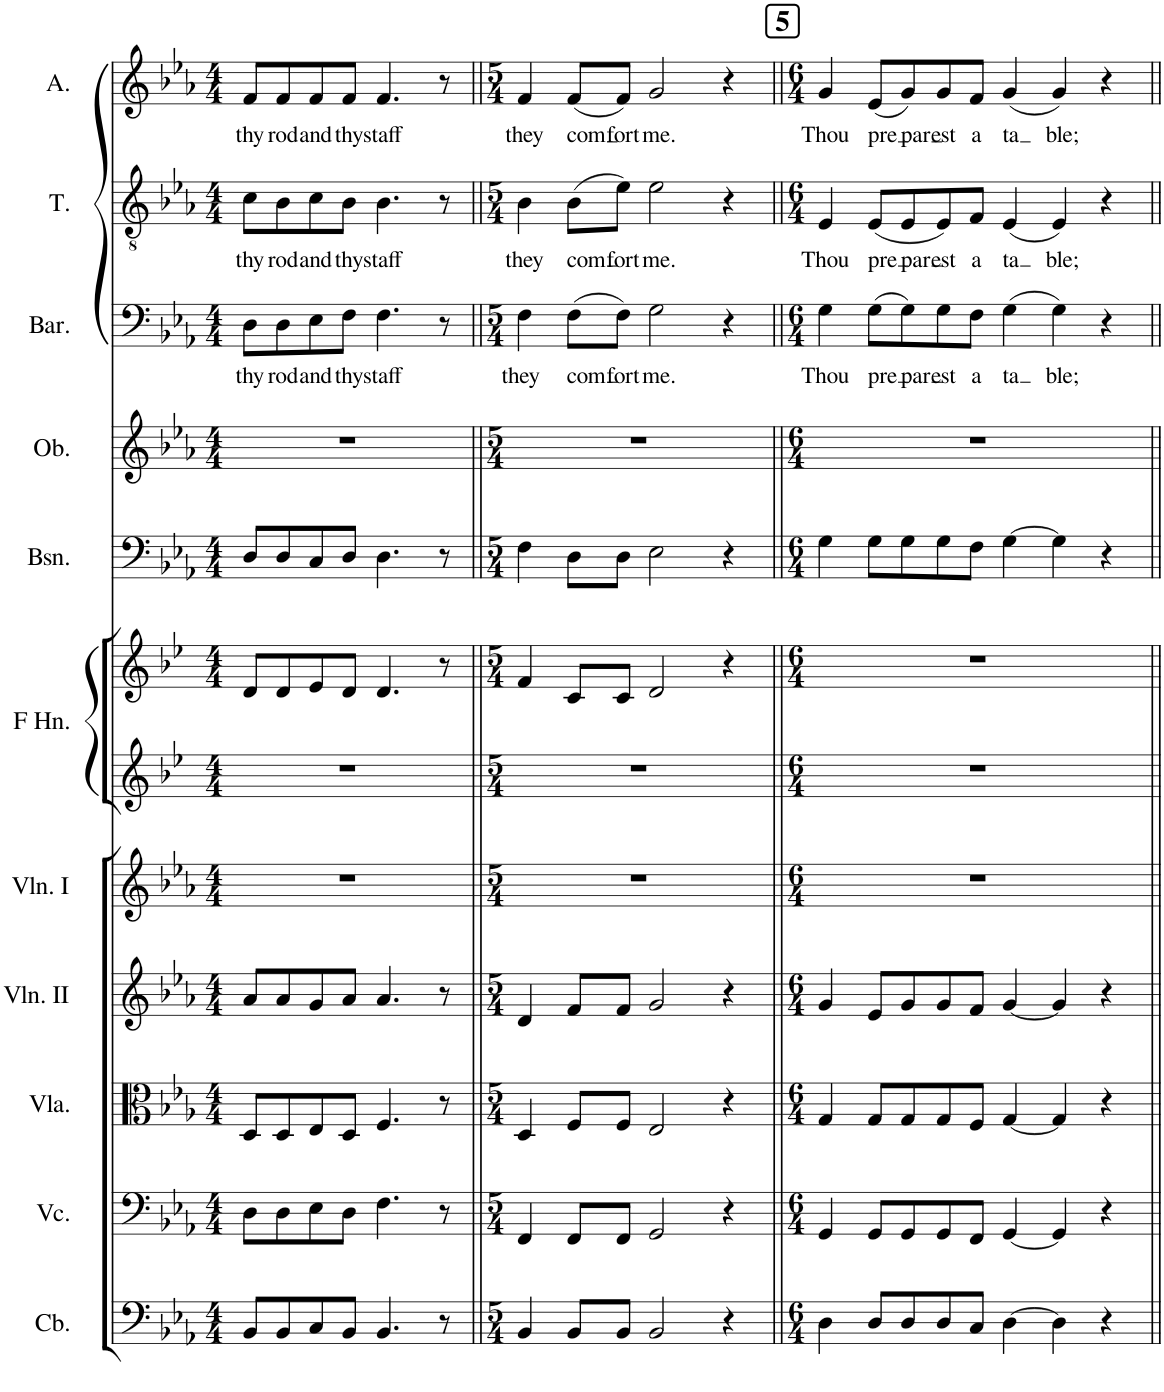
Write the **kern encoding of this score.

**kern	**kern	**kern	**kern	**kern	**kern	**kern	**kern	**kern	**kern	**text	**kern	**text	**kern	**text
*part11	*part10	*part9	*part8	*part7	*part6	*part6	*part5	*part4	*part3	*part3	*part2	*part2	*part1	*part1
*staff12	*staff11	*staff10	*staff9	*staff8	*staff7	*staff6	*staff5	*staff4	*staff3	*staff3	*staff2	*staff2	*staff1	*staff1
*I"Contrabasses	*I"Violoncellos	*I"Violas	*I"Violins II	*I"Violins I	*I"Horns in F	*	*I"Bassoons	*I"Oboes	*I"Baritone	*	*I"Tenor	*	*I"Alto	*
*I'Cb.	*I'Vc.	*I'Vla.	*I'Vln. II	*I'Vln. I	*	*	*I'Bsn.	*I'Ob.	*I'Bar.	*	*I'T.	*	*I'A.	*
!!LO:PB:g=z
*clefF4	*clefF4	*clefC3	*clefG2	*clefG2	*clefG2	*clefG2	*clefF4	*clefG2	*clefF4	*	*clefGv2	*	*clefG2	*
*Trd7c12	*	*	*	*	*Trd4c7	*Trd4c7	*	*	*	*	*	*	*	*
*k[b-e-a-]	*k[b-e-a-]	*k[b-e-a-]	*k[b-e-a-]	*k[b-e-a-]	*k[b-e-]	*k[b-e-]	*k[b-e-a-]	*k[b-e-a-]	*k[b-e-a-]	*	*k[b-e-a-]	*	*k[b-e-a-]	*
*M4/4	*M4/4	*M4/4	*M4/4	*M4/4	*M4/4	*M4/4	*M4/4	*M4/4	*M4/4	*	*M4/4	*	*M4/4	*
=40	=40	=40	=40	=40	=40	=40	=40	=40	=40	=40	=40	=40	=40	=40
!	!	!	!	!	!	!	!	!	!	!LO:LY:b	!	!LO:LY:b	!	!LO:LY:b
8BB-/L	8D\L	8D/L	8a-/L	1r	1r	8d/L	8D/L	1r	8D\L	thy	8c\L	thy	8f/L	thy
!	!	!	!	!	!	!	!	!	!	!LO:LY:b	!	!LO:LY:b	!	!LO:LY:b
8BB-/	8D\	8D/	8a-/	.	.	8d/	8D/	.	8D\	rod	8B-\	rod	8f/	rod
!	!	!	!	!	!	!	!	!	!	!LO:LY:b	!	!LO:LY:b	!	!LO:LY:b
8C/	8E-\	8E-/	8g/	.	.	8e-/	8C/	.	8E-\	and	8c\	and	8f/	and
!	!	!	!	!	!	!	!	!	!	!LO:LY:b	!	!LO:LY:b	!	!LO:LY:b
8BB-/J	8D\J	8D/J	8a-/J	.	.	8d/J	8D/J	.	8F\J	thy	8B-\J	thy	8f/J	thy
!	!	!	!	!	!	!	!	!	!	!LO:LY:b	!	!LO:LY:b	!	!LO:LY:b
4.BB-/	4.F\	4.F/	4.a-/	.	.	4.d/	4.D\	.	4.F\	staff	4.B-\	staff	4.f/	staff
8r	8r	8r	8r	.	.	8r	8r	.	8r	.	8r	.	8r	.
=41||	=41||	=41||	=41||	=41||	=41||	=41||	=41||	=41||	=41||	=41||	=41||	=41||	=41||	=41||
*M5/4	*M5/4	*M5/4	*M5/4	*M5/4	*M5/4	*M5/4	*M5/4	*M5/4	*M5/4	*	*M5/4	*	*M5/4	*
!	!	!	!	!	!	!	!	!	!	!LO:LY:b	!	!LO:LY:b	!	!LO:LY:b
4BB-/	4FF/	4D/	4d/	4%5r	4%5r	4f/	4F\	4%5r	4F\	they	4B-\	they	4f/	they
!	!	!	!	!	!	!	!	!	!	!LO:LY:b	!	!LO:LY:b	!	!LO:LY:b
8BB-/L	8FF/L	8F/L	8f/L	.	.	8c/L	8D\L	.	(8F\L	com	(8B-\L	com	(8f/L	com
!	!	!	!	!	!	!	!	!	!	!LO:LY:b	!	!LO:LY:b	!	!LO:LY:b
8BB-/J	8FF/J	8F/J	8f/J	.	.	8c/J	8D\J	.	8F\J)	fort	8e-\J)	fort	8f/J)	fort
!	!	!	!	!	!	!	!	!	!	!LO:LY:b	!	!LO:LY:b	!	!LO:LY:b
2BB-/	2GG/	2E-/	2g/	.	.	2d/	2E-\	.	2G\	me.	2e-\	me.	2g/	me.
4r	4r	4r	4r	.	.	4r	4r	.	4r	.	4r	.	4r	.
!!LO:REH:place=s1:a:B:cj:fs=14:t=5
=42||	=42||	=42||	=42||	=42||	=42||	=42||	=42||	=42||	=42||	=42||	=42||	=42||	=42||	=42||
*M6/4	*M6/4	*M6/4	*M6/4	*M6/4	*M6/4	*M6/4	*M6/4	*M6/4	*M6/4	*	*M6/4	*	*M6/4	*
!	!	!	!	!	!	!	!	!	!	!LO:LY:b	!	!LO:LY:b	!	!LO:LY:b
4D\	4GG/	4G/	4g/	1.r	1.r	1.r	4G\	1.r	4G\	Thou	4E-/	Thou	4g/	Thou
!	!	!	!	!	!	!	!	!	!	!LO:LY:b	!	!LO:LY:b	!	!LO:LY:b
8D/L	8GG/L	8G/L	8e-/L	.	.	.	8G\L	.	(8G\L	pre	(8E-/L	pre	(8e-/L	pre
!	!	!	!	!	!	!	!	!	!	!LO:LY:b	!	!LO:LY:b	!	!LO:LY:b
8D/	8GG/	8G/	8g/	.	.	.	8G\	.	8G\)	par	8E-/	par	8g/)	par
!	!	!	!	!	!	!	!	!	!	!LO:LY:b	!	!LO:LY:b	!	!LO:LY:b
8D/	8GG/	8G/	8g/	.	.	.	8G\	.	8G\	est	8E-/)	est	8g/	est
!	!	!	!	!	!	!	!	!	!	!LO:LY:b	!	!LO:LY:b	!	!LO:LY:b
8C/J	8FF/J	8F/J	8f/J	.	.	.	8F\J	.	8F\J	a	8F/J	a	8f/J	a
!	!	!	!	!	!	!	!	!	!	!LO:LY:b	!	!LO:LY:b	!	!LO:LY:b
[4D\	[4GG/	[4G/	[4g/	.	.	.	[4G\	.	(4G\	ta	(4E-/	ta	(4g/	ta
!	!	!	!	!	!	!	!	!	!	!LO:LY:b	!	!LO:LY:b	!	!LO:LY:b
4D\]	4GG/]	4G/]	4g/]	.	.	.	4G\]	.	4G\)	ble;	4E-/)	ble;	4g/)	ble;
4r	4r	4r	4r	.	.	.	4r	.	4r	.	4r	.	4r	.
=||	=||	=||	=||	=||	=||	=||	=||	=||	=||	=||	=||	=||	=||	=||
*-	*-	*-	*-	*-	*-	*-	*-	*-	*-	*-	*-	*-	*-	*-
